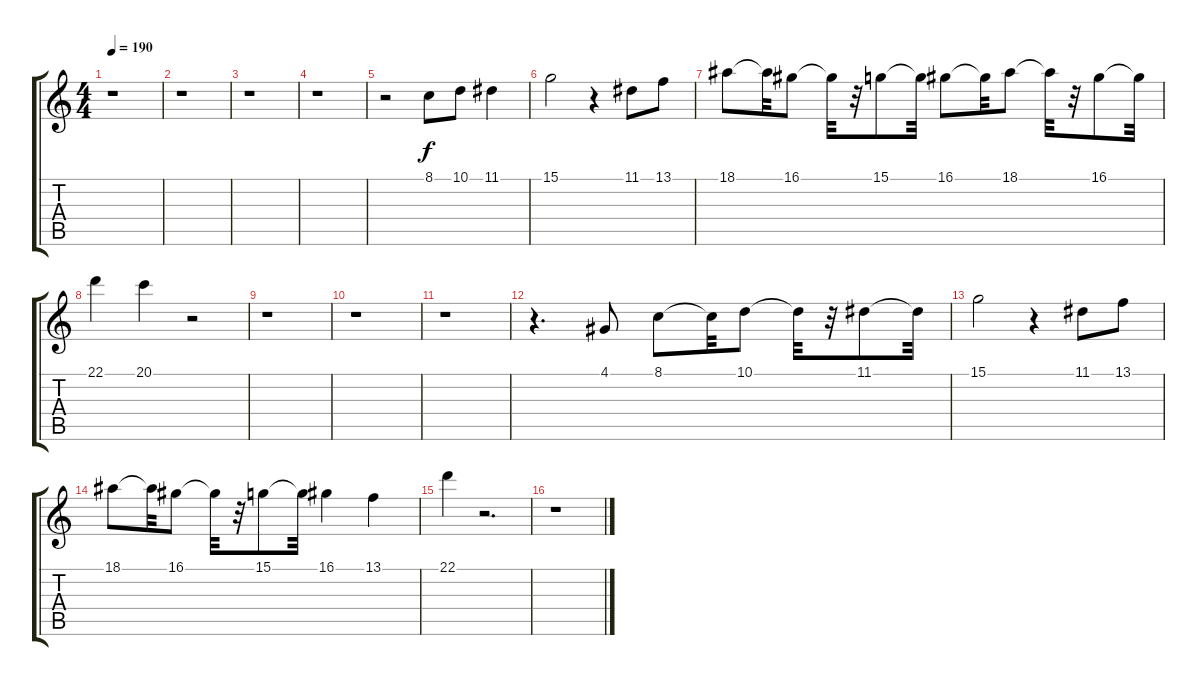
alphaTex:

\track "" {instrument harmonica}
\staff {score tabs}
\tuning (E4 B3 G3 D3 A2 E2) {hide}
\ts (4 4)
\tempo 190
\clef g2
\ks c
r.1{dy f} |
r.1 |
r.1 |
r.1 |
r.2 8.1.8 10.1.8 11.1.4 |
15.1.2 r.4 11.1.8 13.1.8 |
18.1.8 18.1{t}.32 16.1.8 16.1{t}.32 r.32 15.1.8 15.1{t}.32 16.1.8 16.1{t}.32 18.1.8 18.1{t}.32 r.32 16.1.8 16.1{t}.32 |
22.1.4 20.1.4 r.2 |
r.1 |
r.1 |
r.1 |
r.4{d} 4.1.8 8.1.8 8.1{t}.32 10.1.8 10.1{t}.32 r.32 11.1.8 11.1{t}.32 |
15.1.2 r.4 11.1.8 13.1.8 |
18.1.8 18.1{t}.32 16.1.8 16.1{t}.32 r.32 15.1.8 15.1{t}.32 16.1.4 13.1.4 |
22.1.4 r.2{d} |
r.1
